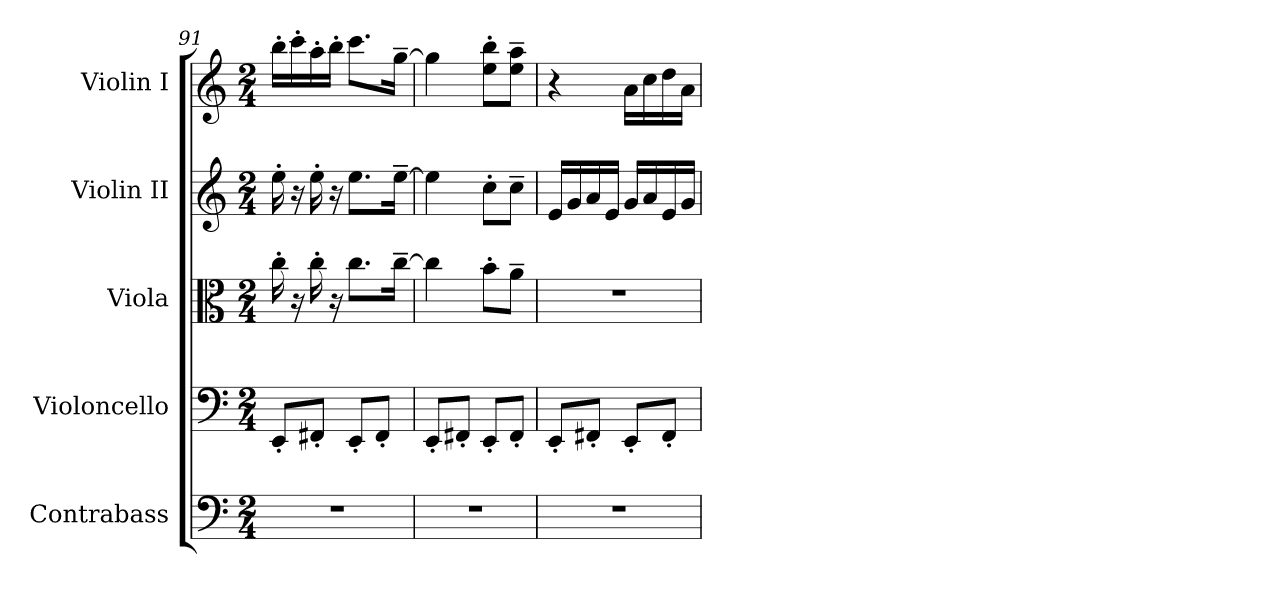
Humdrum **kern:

**kern	**kern	**kern	**kern	**kern
*part5	*part4	*part3	*part2	*part1
*staff5	*staff4	*staff3	*staff2	*staff1
*I"Contrabass	*I"Violoncello	*I"Viola	*I"Violin II	*I"Violin I
*I'Cb.	*I'Vc.	*I'Vla.	*I'Vln. II	*I'Vln. I
*clefF4	*clefF4	*clefC3	*clefG2	*clefG2
*ITrd7c12	*	*	*	*
*k[]	*k[]	*k[]	*k[]	*k[]
*M2/4	*M2/4	*M2/4	*M2/4	*M2/4
=91	=91	=91	=91	=91
2r	8EE'/L	16cc'\	16ee'\	16bb'\LL
.	.	16r	16r	16ccc'\
.	8FF#X'/J	16cc'\	16ee'\	16aa'\
.	.	16r	16r	16bb'\JJ
.	8EE'/L	8.cc\L	8.ee\L	8.ccc\L
.	8FF#'/J	.	.	.
.	.	[16cc~\Jk	[16ee~\Jk	[16gg~\Jk
=92	=92	=92	=92	=92
2r	8EE'/L	4cc\]	4ee\]	4gg\]
.	8FF#X'/J	.	.	.
.	8EE'/L	8b'\L	8cc'\L	8ee\' 8bb\'L
.	8FF#'/J	8a~\J	8cc~\J	8ee\~ 8aa\~J
=93	=93	=93	=93	=93
2r	8EE'/L	2r	16e/LL	4r
.	.	.	16g/	.
.	8FF#X'/J	.	16a/	.
.	.	.	16e/JJ	.
.	8EE'/L	.	16g/LL	16a\LL
.	.	.	16a/	16cc\
.	8FF#'/J	.	16e/	16dd\
.	.	.	16g/JJ	16a\JJ
=	=	=	=	=
*-	*-	*-	*-	*-
